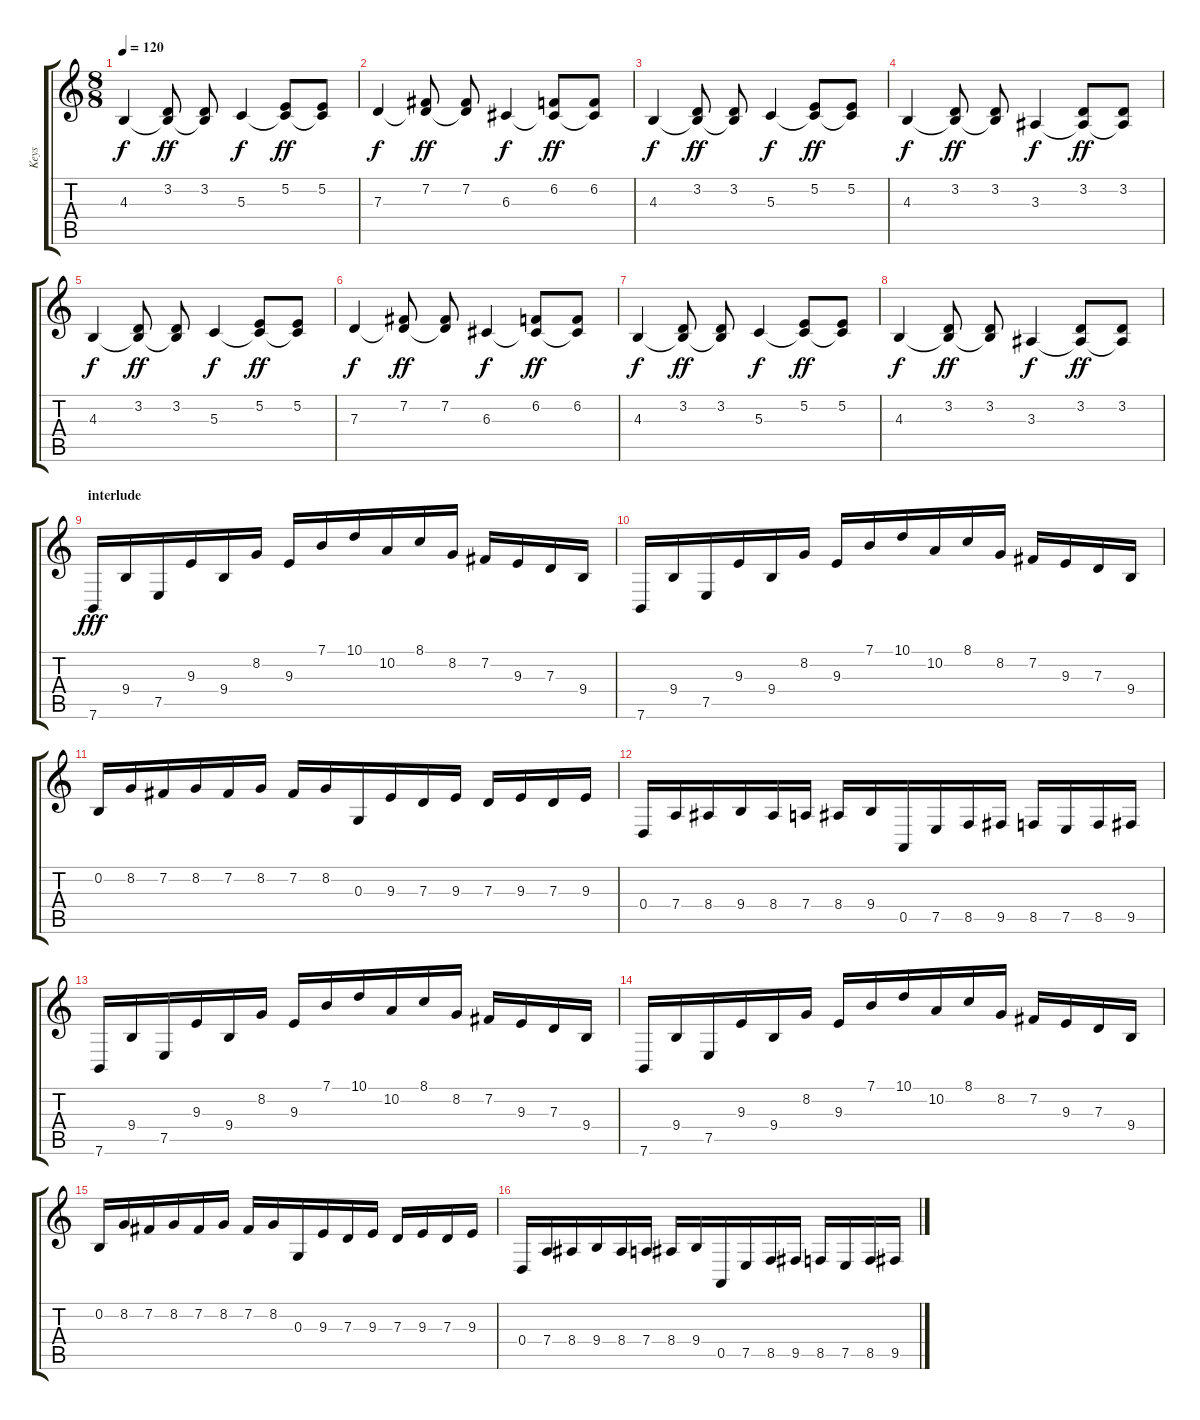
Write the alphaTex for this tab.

\track ("Keys" "Keys") {instrument churchorgan}
\staff {score tabs}
\tuning (E4 B3 G3 D3 A2 E2) {hide}
\ts (8 8)
\tempo 120
\clef g2
\ks c
4.3.4{dy f instrument churchorgan} (3.2 4.3{t}).8{dy ff} (3.2 4.3{t}).8 5.3.4{dy f} (5.2 5.3{t}).8{dy ff} (5.2 5.3{t}).8 |
7.3.4{dy f} (7.2 7.3{t}).8{dy ff} (7.2 7.3{t}).8 6.3.4{dy f} (6.2 6.3{t}).8{dy ff} (6.2 6.3{t}).8 |
4.3.4{dy f} (3.2 4.3{t}).8{dy ff} (3.2 4.3{t}).8 5.3.4{dy f} (5.2 5.3{t}).8{dy ff} (5.2 5.3{t}).8 |
4.3.4{dy f} (3.2 4.3{t}).8{dy ff} (3.2 4.3{t}).8 3.3.4{dy f} (3.2 3.3{t}).8{dy ff} (3.2 3.3{t}).8 |
4.3.4{dy f instrument churchorgan} (3.2 4.3{t}).8{dy ff} (3.2 4.3{t}).8 5.3.4{dy f} (5.2 5.3{t}).8{dy ff} (5.2 5.3{t}).8 |
7.3.4{dy f} (7.2 7.3{t}).8{dy ff} (7.2 7.3{t}).8 6.3.4{dy f} (6.2 6.3{t}).8{dy ff} (6.2 6.3{t}).8 |
4.3.4{dy f} (3.2 4.3{t}).8{dy ff} (3.2 4.3{t}).8 5.3.4{dy f} (5.2 5.3{t}).8{dy ff} (5.2 5.3{t}).8 |
4.3.4{dy f} (3.2 4.3{t}).8{dy ff} (3.2 4.3{t}).8 3.3.4{dy f} (3.2 3.3{t}).8{dy ff} (3.2 3.3{t}).8 |
\section ("" "interlude")
7.6.16{dy fff volume 14} 9.4.16 7.5.16 9.3.16 9.4.16 8.2.16 9.3.16 7.1.16 10.1.16 10.2.16 8.1.16 8.2.16 7.2.16 9.3.16 7.3.16 9.4.16 |
7.6.16 9.4.16 7.5.16 9.3.16 9.4.16 8.2.16 9.3.16 7.1.16 10.1.16 10.2.16 8.1.16 8.2.16 7.2.16 9.3.16 7.3.16 9.4.16 |
0.2.16 8.2.16 7.2.16 8.2.16 7.2.16 8.2.16 7.2.16 8.2.16 0.3.16 9.3.16 7.3.16 9.3.16 7.3.16 9.3.16 7.3.16 9.3.16 |
0.4.16 7.4.16 8.4.16 9.4.16 8.4.16 7.4.16 8.4.16 9.4.16 0.5.16 7.5.16 8.5.16 9.5.16 8.5.16 7.5.16 8.5.16 9.5.16 |
7.6.16 9.4.16 7.5.16 9.3.16 9.4.16 8.2.16 9.3.16 7.1.16 10.1.16 10.2.16 8.1.16 8.2.16 7.2.16 9.3.16 7.3.16 9.4.16 |
7.6.16 9.4.16 7.5.16 9.3.16 9.4.16 8.2.16 9.3.16 7.1.16 10.1.16 10.2.16 8.1.16 8.2.16 7.2.16 9.3.16 7.3.16 9.4.16 |
0.2.16 8.2.16 7.2.16 8.2.16 7.2.16 8.2.16 7.2.16 8.2.16 0.3.16 9.3.16 7.3.16 9.3.16 7.3.16 9.3.16 7.3.16 9.3.16 |
0.4.16 7.4.16 8.4.16 9.4.16 8.4.16 7.4.16 8.4.16 9.4.16 0.5.16 7.5.16 8.5.16 9.5.16 8.5.16 7.5.16 8.5.16 9.5.16
